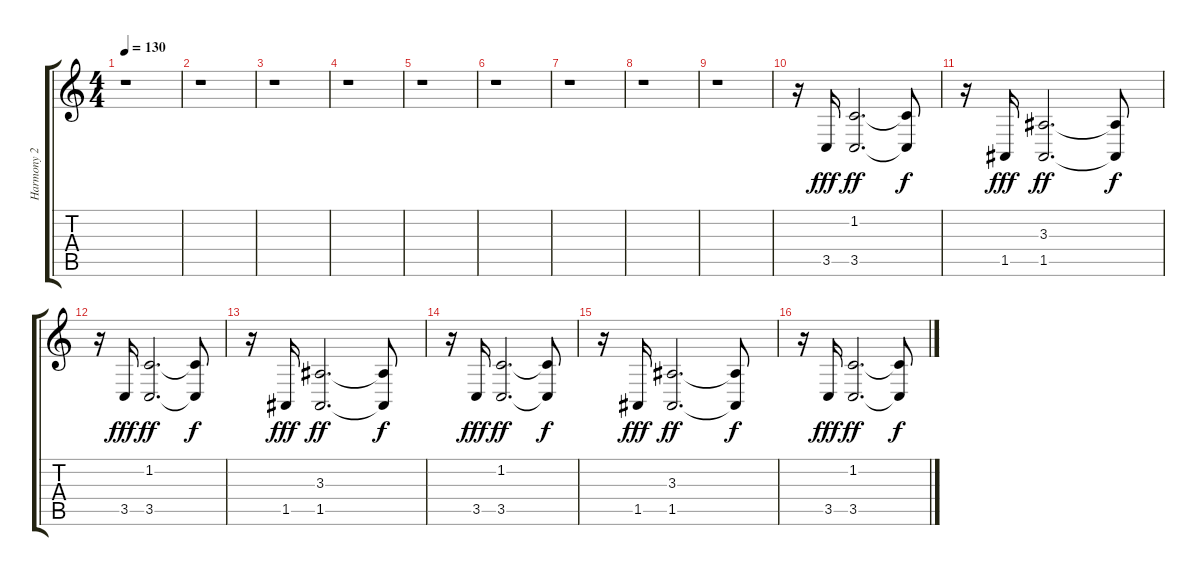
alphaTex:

\track ("Harmony 2" "Harmony 2") {instrument lead2sawtooth}
\staff {score tabs}
\tuning (E4 B3 G3 D3 A2 E2) {hide}
\ts (4 4)
\tempo 130
\clef g2
\ks c
r.1{dy f} |
r.1 |
r.1 |
r.1 |
r.1 |
r.1 |
r.1 |
r.1 |
r.1 |
r.16 3.5.16{dy fff volume 9 instrument lead2sawtooth} (1.2 3.5).2{d dy ff} (1.2{t} 3.5{t}).8{dy f} |
r.16 1.5.16{dy fff volume 9} (3.3 1.5).2{d dy ff} (3.3{t} 1.5{t}).8{dy f} |
r.16 3.5.16{dy fff volume 9} (1.2 3.5).2{d dy ff} (1.2{t} 3.5{t}).8{dy f} |
r.16 1.5.16{dy fff volume 9} (3.3 1.5).2{d dy ff} (3.3{t} 1.5{t}).8{dy f} |
r.16 3.5.16{dy fff volume 9} (1.2 3.5).2{d dy ff} (1.2{t} 3.5{t}).8{dy f} |
r.16 1.5.16{dy fff volume 9} (3.3 1.5).2{d dy ff} (3.3{t} 1.5{t}).8{dy f} |
r.16 3.5.16{dy fff volume 9} (1.2 3.5).2{d dy ff} (1.2{t} 3.5{t}).8{dy f}
